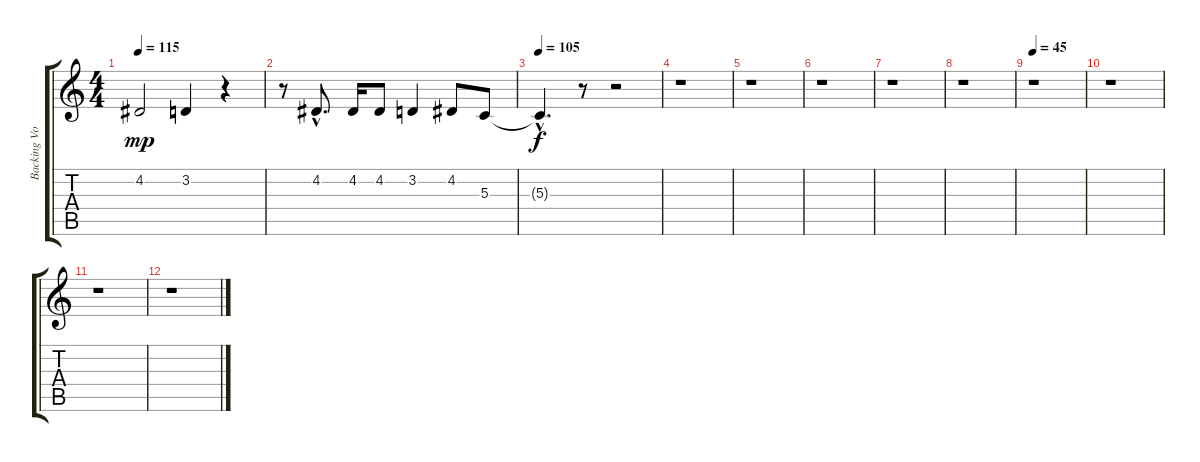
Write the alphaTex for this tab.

\track ("Backing Vocals" "Backing Vo") {instrument oboe}
\staff {score tabs}
\tuning (E4 B3 G3 D3 A2 E2) {hide}
\ts (4 4)
\tempo 115
\clef g2
\ks c
4.2.2{dy mp} 3.2.4 r.4 |
r.8 4.2{hac}.8{d} 4.2.16 4.2.8 3.2.4 4.2.8 5.3.8 |
\tempo 105
5.3{hac t}.4{d dy f} r.8 r.2 |
r.1 |
r.1 |
r.1 |
r.1 |
r.1 |
\tempo 45
r.1 |
r.1 |
r.1 |
r.1
